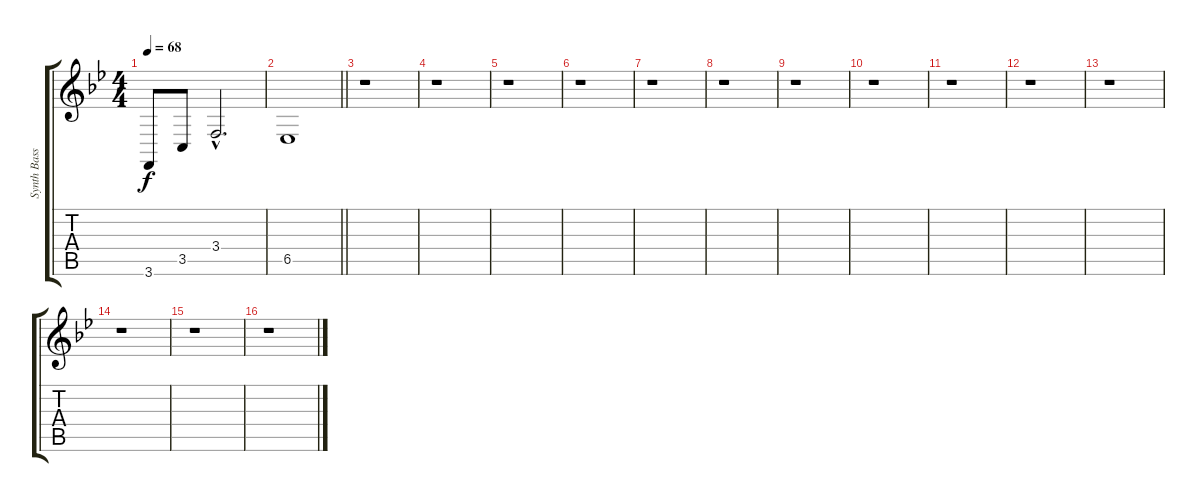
\track ("Synth Bass (Hogson)" "Synth Bass") {instrument lead8bassandlead}
\staff {score tabs}
\tuning (E4 B3 G3 D3 A2 D2) {hide}
\ts (4 4)
\tempo 68
\clef g2
\ks bb
3.6.8{dy f} 3.5.8 3.4{hac}.2{d} |
\barLineRight lightlight
6.5.1 |
r.1 |
r.1 |
r.1 |
r.1 |
r.1 |
r.1 |
r.1 |
r.1 |
r.1 |
r.1 |
r.1 |
r.1 |
r.1 |
r.1
